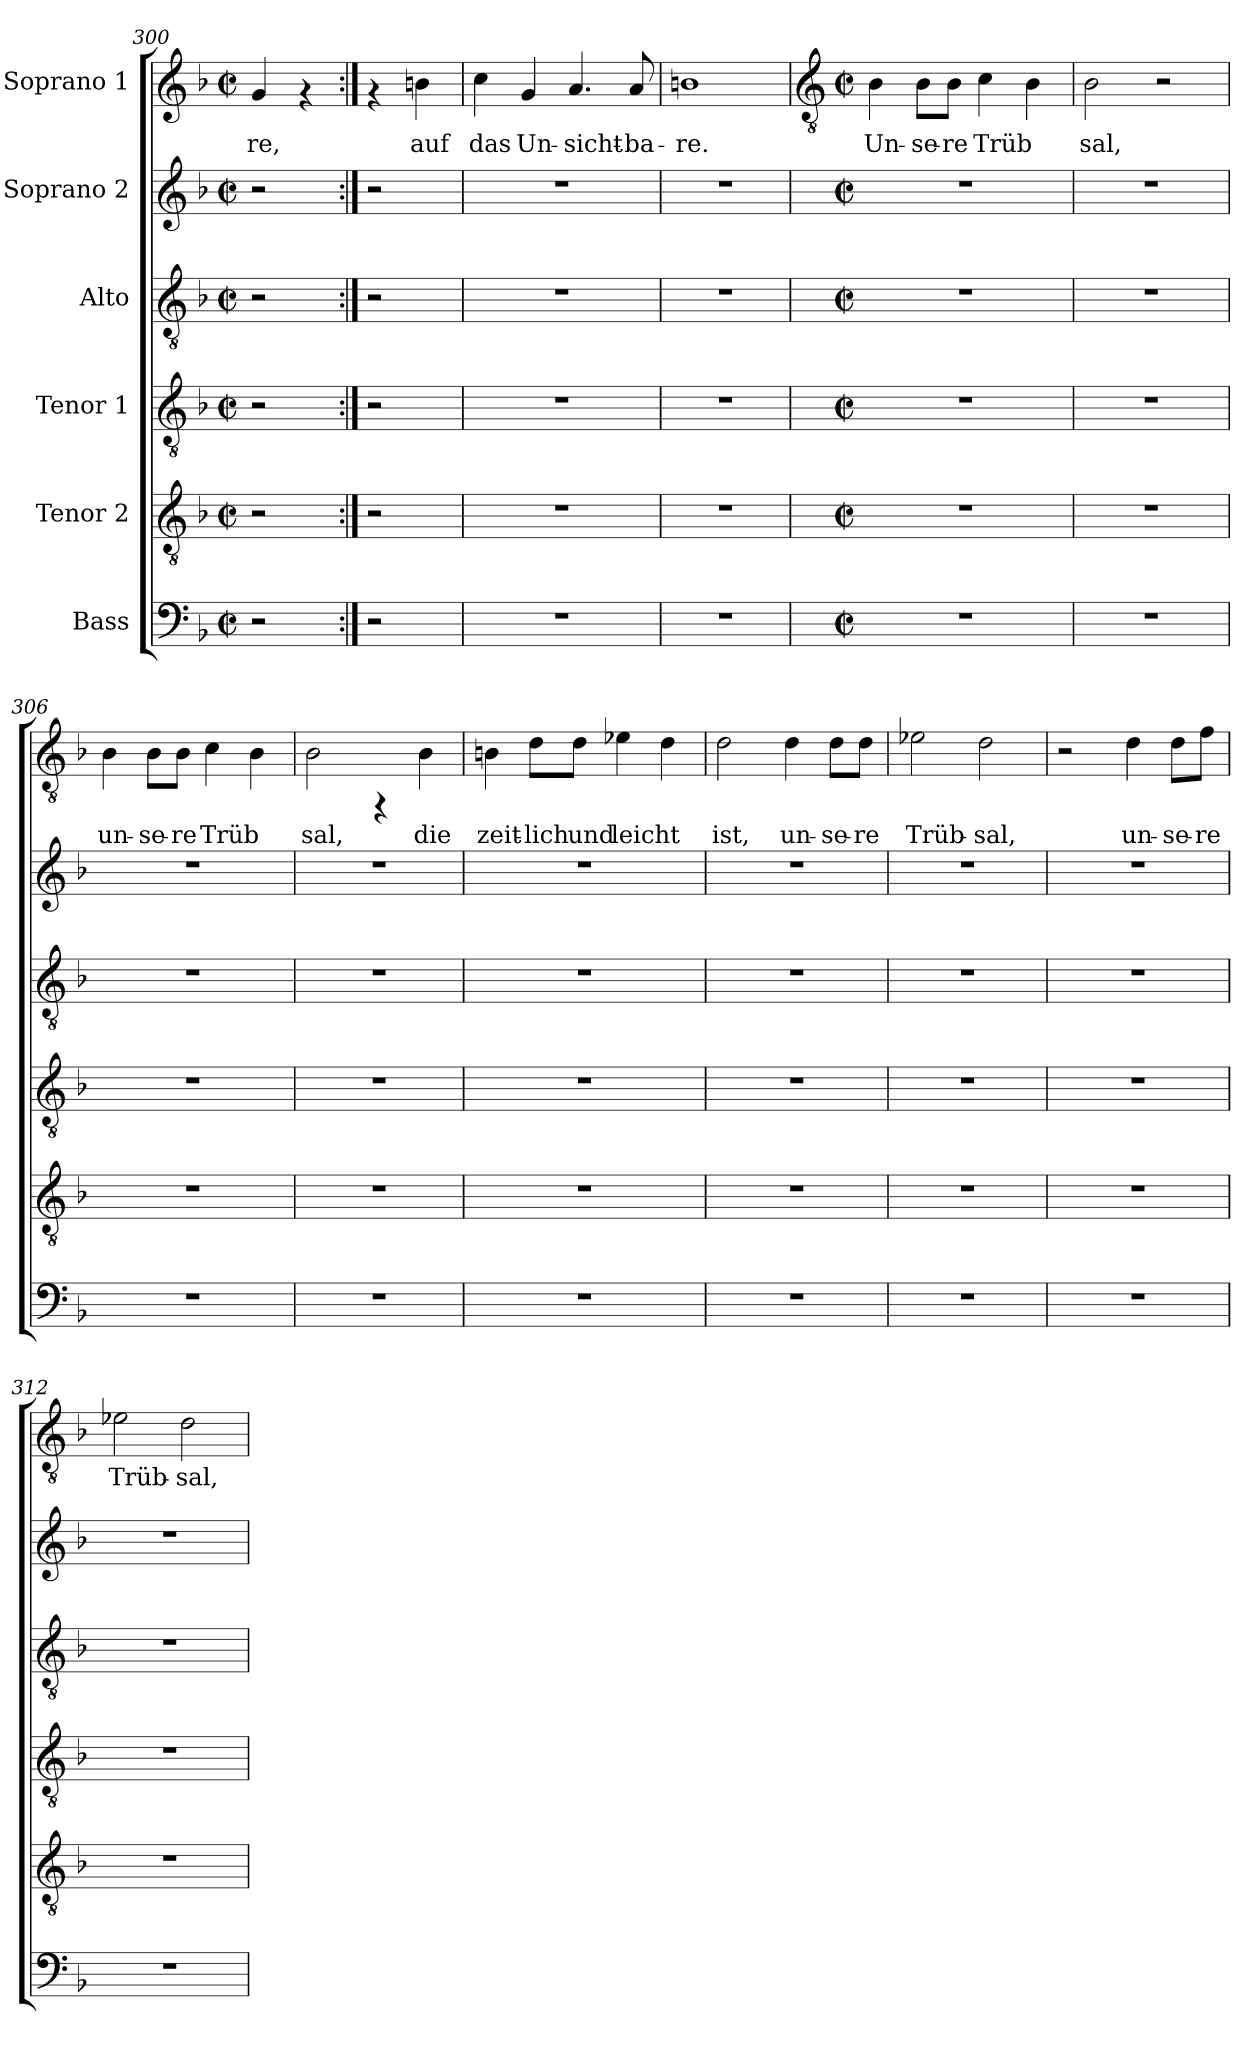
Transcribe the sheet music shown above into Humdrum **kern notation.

**kern	**kern	**kern	**kern	**kern	**kern	**text
*part6	*part5	*part4	*part3	*part2	*part1	*part1
*staff6	*staff5	*staff4	*staff3	*staff2	*staff1	*staff1
*I"Bass	*I"Tenor 2	*I"Tenor 1	*I"Alto	*I"Soprano 2	*I"Soprano 1	*
*clefF4	*clefGv2	*clefGv2	*clefGv2	*clefG2	*clefG2	*
*k[b-]	*k[b-]	*k[b-]	*k[b-]	*k[b-]	*k[b-]	*
*F:	*F:	*F:	*F:	*F:	*F:	*
*M2/2	*M2/2	*M2/2	*M2/2	*M2/2	*M2/2	*
*met(c|)	*met(c|)	*met(c|)	*met(c|)	*met(c|)	*met(c|)	*
=300	=300	=300	=300	=300	=300	=300
!	!	!	!	!	!	!LO:LY:b:cj
2r	2r	2r	2r	2r	4g/	-re,
.	.	.	.	.	4rf	.
=301:|!	=301:|!	=301:|!	=301:|!	=301:|!	=301:|!	=301:|!
2r	2r	2r	2r	2r	4rf	.
!	!	!	!	!	!	!LO:LY:b:cj
.	.	.	.	.	4bn\	auf
=302	=302	=302	=302	=302	=302	=302
!	!	!	!	!	!	!LO:LY:b:cj
1r	1r	1r	1r	1r	4cc\	das
!	!	!	!	!	!	!LO:LY:b:cj
.	.	.	.	.	4g/	Un-
!	!	!	!	!	!	!LO:LY:b:cj
.	.	.	.	.	4.a/	-sicht-
!	!	!	!	!	!	!LO:LY:b:cj
.	.	.	.	.	8a/	-ba-
=303	=303	=303	=303	=303	=303	=303
!	!	!	!	!	!	!LO:LY:b:cj
1r	1r	1r	1r	1r	1bn	-re.
=304!	=304!	=304!	=304!	=304!	=304!	=304!
*	*	*	*	*	*clefGv2	*
*M2/2	*M2/2	*M2/2	*M2/2	*M2/2	*M2/2	*
*met(c|)	*met(c|)	*met(c|)	*met(c|)	*met(c|)	*met(c|)	*
!	!	!	!	!	!	!LO:LY:b:cj
1r	1r	1r	1r	1r	4B-\	Un-
!	!	!	!	!	!	!LO:LY:b:cj
.	.	.	.	.	8B-\L	-se-
!	!	!	!	!	!	!LO:LY:b:cj
.	.	.	.	.	8B-\J	-re
!	!	!	!	!	!	!LO:LY:b:cj
.	.	.	.	.	4c\	Trüb-
!	!	!	!	!	!	!LO:LY:b:cj
.	.	.	.	.	4B-\	--
=305	=305	=305	=305	=305	=305	=305
!	!	!	!	!	!	!LO:LY:b:cj
1r	1r	1r	1r	1r	2B-\	-sal,
.	.	.	.	.	2r	.
=306	=306	=306	=306	=306	=306	=306
!	!	!	!	!	!	!LO:LY:b:cj
1r	1r	1r	1r	1r	4B-\	un-
!	!	!	!	!	!	!LO:LY:b:cj
.	.	.	.	.	8B-\L	-se-
!	!	!	!	!	!	!LO:LY:b:cj
.	.	.	.	.	8B-\J	-re
!	!	!	!	!	!	!LO:LY:b:cj
.	.	.	.	.	4c\	Trüb-
!	!	!	!	!	!	!LO:LY:b:cj
.	.	.	.	.	4B-\	--
=307	=307	=307	=307	=307	=307	=307
!	!	!	!	!	!	!LO:LY:b:cj
1r	1r	1r	1r	1r	2B-\	-sal,
.	.	.	.	.	4rFF	.
!	!	!	!	!	!	!LO:LY:b:cj
.	.	.	.	.	4B-\	die
=308	=308	=308	=308	=308	=308	=308
!	!	!	!	!	!	!LO:LY:b:cj
1r	1r	1r	1r	1r	4Bn\	zeit-
!	!	!	!	!	!	!LO:LY:b:cj
.	.	.	.	.	8d\L	-lich
!	!	!	!	!	!	!LO:LY:b:cj
.	.	.	.	.	8d\J	und
!	!	!	!	!	!	!LO:LY:b:cj
.	.	.	.	.	4e-X\	leicht
!	!	!	!	!	!	!LO:LY:b:cj
.	.	.	.	.	4d\	.
=309	=309	=309	=309	=309	=309	=309
!	!	!	!	!	!	!LO:LY:b:cj
1r	1r	1r	1r	1r	2d\	ist,
!	!	!	!	!	!	!LO:LY:b:cj
.	.	.	.	.	4d\	un-
!	!	!	!	!	!	!LO:LY:b:cj
.	.	.	.	.	8d\L	-se-
!	!	!	!	!	!	!LO:LY:b:cj
.	.	.	.	.	8d\J	-re
!!LO:PB:g=z
=310	=310	=310	=310	=310	=310	=310
!	!	!	!	!	!	!LO:LY:b:cj
1r	1r	1r	1r	1r	2e-X\	Trüb-
!	!	!	!	!	!	!LO:LY:b:cj
.	.	.	.	.	2d\	-sal,
=311	=311	=311	=311	=311	=311	=311
1r	1r	1r	1r	1r	2r	.
!	!	!	!	!	!	!LO:LY:b:cj
.	.	.	.	.	4d\	un-
!	!	!	!	!	!	!LO:LY:b:cj
.	.	.	.	.	8d\L	-se-
!	!	!	!	!	!	!LO:LY:b:cj
.	.	.	.	.	8f\J	-re
=312	=312	=312	=312	=312	=312	=312
!	!	!	!	!	!	!LO:LY:b:cj
1r	1r	1r	1r	1r	2e-X\	Trüb-
!	!	!	!	!	!	!LO:LY:b:cj
.	.	.	.	.	2d\	-sal,
=	=	=	=	=	=	=
*-	*-	*-	*-	*-	*-	*-
